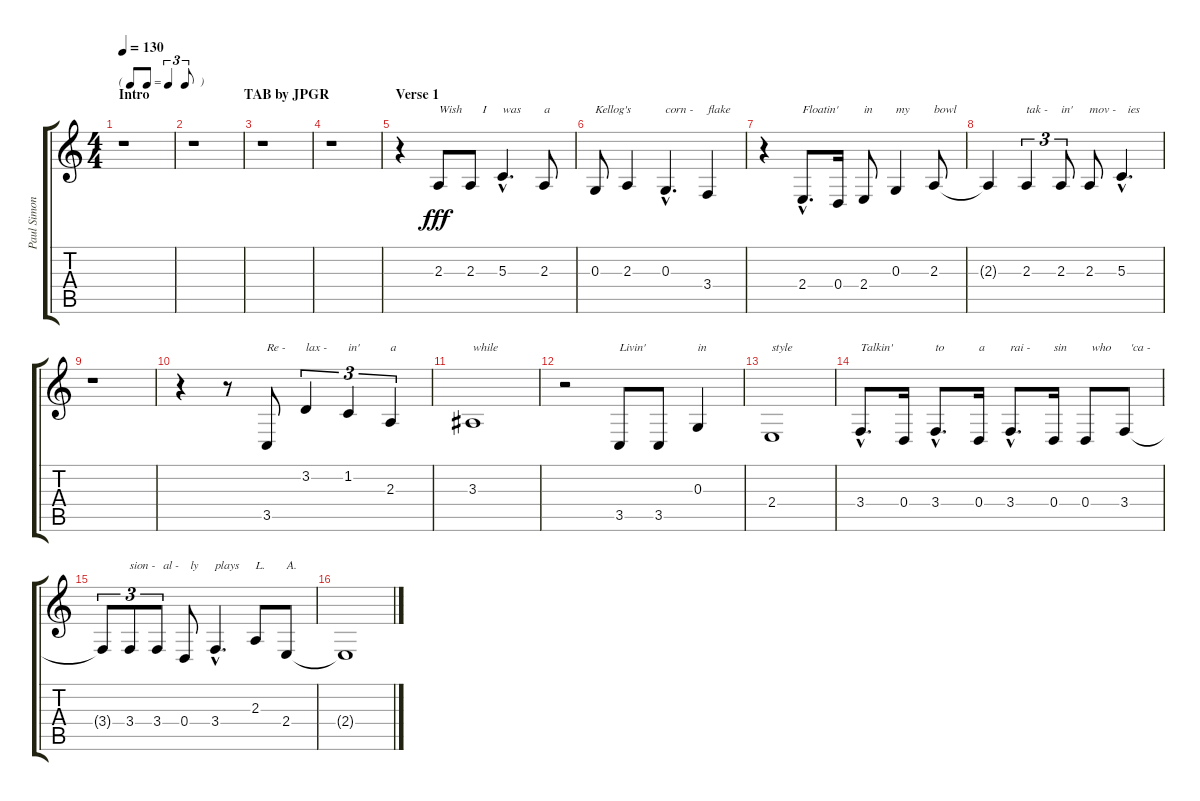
\track ("Paul Simon" "Paul Simon") {instrument acousticgrandpiano}
\staff {score tabs}
\tuning (E4 B3 G3 D3 A2 E2) {hide}
\ts (4 4)
\tf triplet8th
\section ("" "Intro                           TAB by JPGR")
\tempo 130
\clef g2
\ks c
r.1{dy fff instrument acousticgrandpiano} |
r.1 |
r.1 |
r.1 |
\section ("" "Verse 1")
r.4 2.3.8{txt "Wish"} 2.3.8{txt "    I"} 5.3{hac}.4{d txt "was"} 2.3.8{txt "a"} |
0.3.8{txt "Kellog's"} 2.3.4 0.3{hac}.4{d txt "corn -"} 3.4.4{txt "flake"} |
r.4 2.4{hac}.8{d txt "Floatin'"} 0.4.16 2.4.8{txt "in"} 0.3.4{txt "my"} 2.3.8{txt "bowl"} |
2.3{t}.4 2.3.4{tu (3 2) txt "tak -"} 2.3.8{tu (3 2) txt "in'"} 2.3.8{txt "mov -"} 5.3{hac}.4{d txt "  ies"} |
r.1 |
r.4 r.8 3.5.8{txt "Re -"} 3.2.4{tu (3 2) txt "lax -"} 1.2.4{tu (3 2) txt "in' "} 2.3.4{tu (3 2) txt "a"} |
3.3.1{txt "while"} |
r.2 3.5.8{txt "Livin'"} 3.5.8 0.3.4{txt "in"} |
2.4.1{txt "style"} |
3.4{hac}.8{d txt "Talkin'"} 0.4.16 3.4{hac}.8{d txt "to"} 0.4.16{txt "a"} 3.4{hac}.8{d txt "rai -"} 0.4.16{txt "sin"} 0.4.8{txt "  who"} 3.4.8{txt "  'ca -"} |
3.4{t}.8{tu (3 2)} 3.4.8{tu (3 2) txt "sion -"} 3.4.8{tu (3 2) txt "  al -"} 0.4.8{txt "  ly"} 3.4{hac}.4{d txt "plays"} 2.3.8{txt "L."} 2.4.8{txt "A."} |
2.4{t}.1
